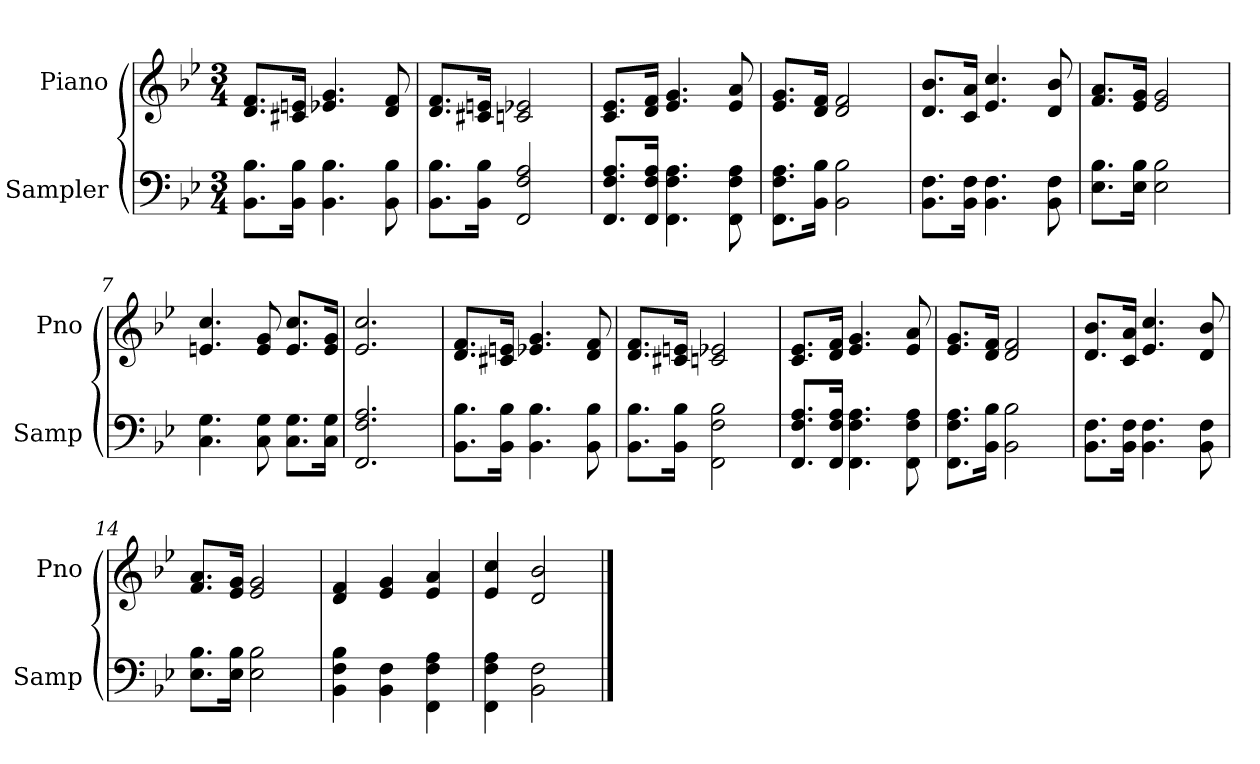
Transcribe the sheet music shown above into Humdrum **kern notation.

**kern	**kern
*part2	*part1
*staff2	*staff1
*I"Sampler	*I"Piano
*I'Samp	*I'Pno
*clefF4	*clefG2
*k[b-e-]	*k[b-e-]
*B-:	*B-:
*M3/4	*M3/4
=1	=1
8.BB-\ 8.B-\L	8.d/ 8.f/L
16BB-\ 16B-\Jk	16c#X/ 16en/Jk
4.BB- 4.B-	4.e-X 4.g
8BB- 8B-	8d 8f
=2	=2
8.BB-\ 8.B-\L	8.d/ 8.f/L
16BB-\ 16B-\Jk	16c#X/ 16en/Jk
2FF 2F 2A	2cn 2e-X
=3	=3
8.FF/ 8.F/ 8.A/L	8.c/ 8.e-/L
16FF/ 16F/ 16A/Jk	16d/ 16f/Jk
4.FF\ 4.F\ 4.A\	4.e- 4.g
8FF\ 8F\ 8A\	8e- 8a
=4	=4
8.FF\ 8.F\ 8.A\L	8.e-/ 8.g/L
16BB-\ 16B-\Jk	16d/ 16f/Jk
2BB- 2B-	2d 2f
=5	=5
8.BB-\ 8.F\L	8.d/ 8.b-/L
16BB-\ 16F\Jk	16c/ 16a/Jk
4.BB- 4.F	4.e- 4.cc
8BB- 8F	8d 8b-
=6	=6
8.E-\ 8.B-\L	8.f/ 8.a/L
16E-\ 16B-\Jk	16e-/ 16g/Jk
2E- 2B-	2e- 2g
=7	=7
4.C 4.G	4.en 4.cc
8C 8G	8e 8g
8.C\ 8.G\L	8.e/ 8.cc/L
16C\ 16G\Jk	16e/ 16g/Jk
=8	=8
2.FF 2.F 2.A	2.e- 2.cc
=9	=9
8.BB-\ 8.B-\L	8.d/ 8.f/L
16BB-\ 16B-\Jk	16c#X/ 16en/Jk
4.BB- 4.B-	4.e-X 4.g
8BB- 8B-	8d 8f
=10	=10
8.BB-\ 8.B-\L	8.d/ 8.f/L
16BB-\ 16B-\Jk	16c#X/ 16en/Jk
2FF 2F 2B-	2cn 2e-X
=11	=11
8.FF/ 8.F/ 8.A/L	8.c/ 8.e-/L
16FF/ 16F/ 16A/Jk	16d/ 16f/Jk
4.FF\ 4.F\ 4.A\	4.e- 4.g
8FF\ 8F\ 8A\	8e- 8a
=12	=12
8.FF\ 8.F\ 8.A\L	8.e-/ 8.g/L
16BB-\ 16B-\Jk	16d/ 16f/Jk
2BB- 2B-	2d 2f
=13	=13
8.BB-\ 8.F\L	8.d/ 8.b-/L
16BB-\ 16F\Jk	16c/ 16a/Jk
4.BB- 4.F	4.e- 4.cc
8BB- 8F	8d 8b-
=14	=14
8.E-\ 8.B-\L	8.f/ 8.a/L
16E-\ 16B-\Jk	16e-/ 16g/Jk
2E- 2B-	2e- 2g
=15	=15
4BB- 4F 4B-	4d 4f
4BB- 4F	4e- 4g
4FF\ 4F\ 4A\	4e- 4a
=16	=16
4FF\ 4F\ 4A\	4e- 4cc
2BB- 2F	2d 2b-
==	==
*-	*-
